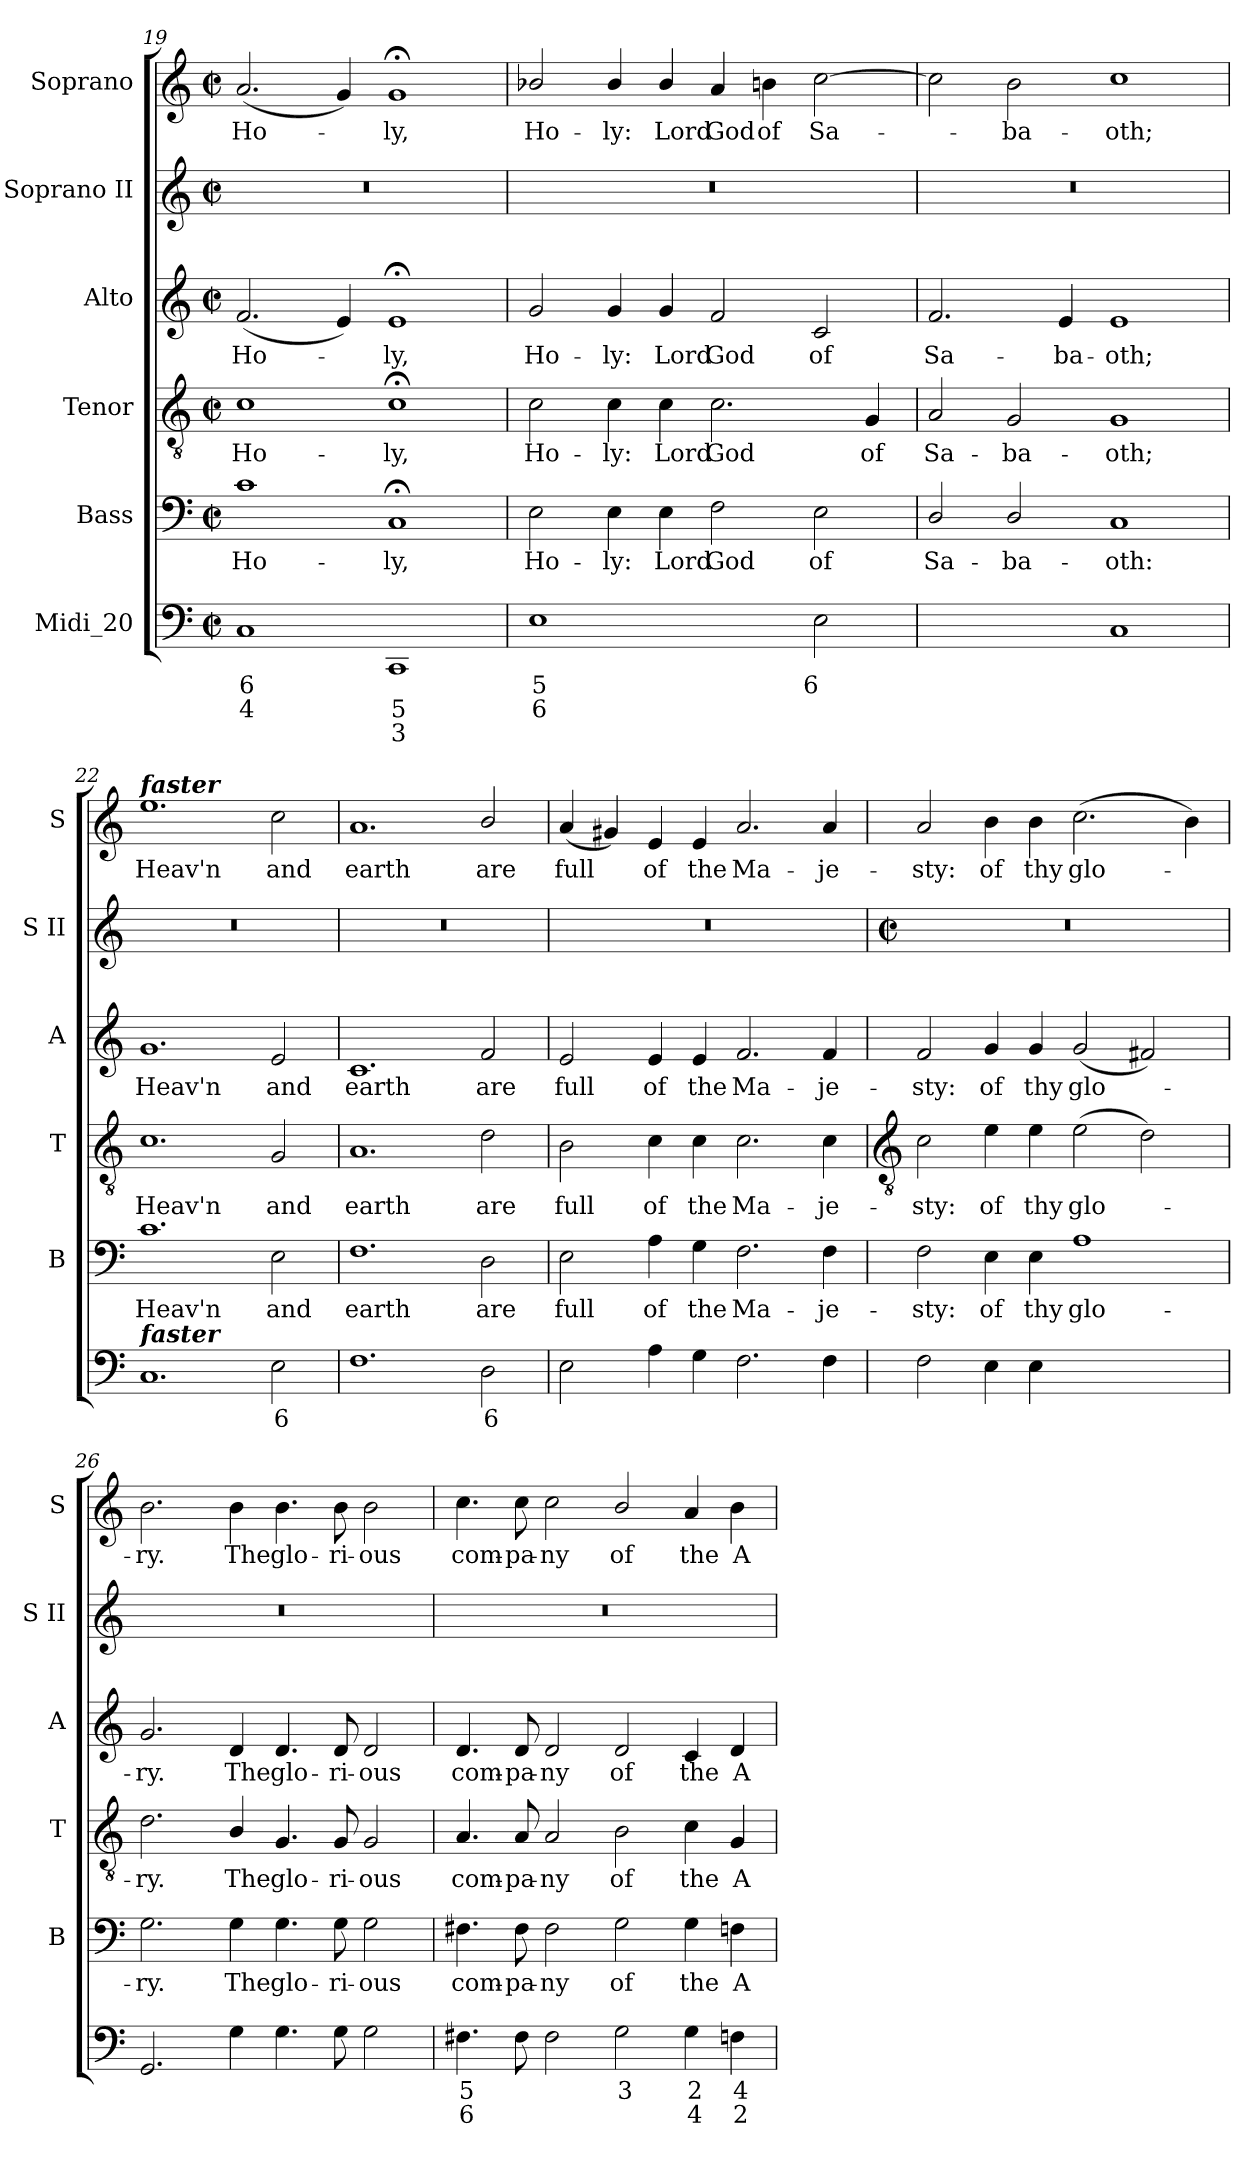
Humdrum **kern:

**kern	**text	**text	**text	**kern	**text	**kern	**text	**kern	**text	**kern	**kern	**text
*part6	*part6	*part6	*part6	*part5	*part5	*part4	*part4	*part3	*part3	*part2	*part1	*part1
*staff6	*staff6	*staff6	*staff6	*staff5	*staff5	*staff4	*staff4	*staff3	*staff3	*staff2	*staff1	*staff1
*I"Midi_20	*	*	*	*I"Bass	*	*I"Tenor	*	*I"Alto	*	*I"Soprano II	*I"Soprano	*
*	*	*	*	*I'B	*	*I'T	*	*I'A	*	*I'S II	*I'S	*
*clefF4	*	*	*	*clefF4	*	*clefGv2	*	*clefG2	*	*clefG2	*clefG2	*
*k[]	*	*	*	*k[]	*	*k[]	*	*k[]	*	*k[]	*k[]	*
*C:	*	*	*	*C:	*	*C:	*	*C:	*	*C:	*C:	*
*M4/2	*	*	*	*M4/2	*	*M4/2	*	*M4/2	*	*M4/2	*M4/2	*
*met(c|)	*	*	*	*met(c|)	*	*met(c|)	*	*met(c|)	*	*met(c|)	*met(c|)	*
=19	=19	=19	=19	=19	=19	=19	=19	=19	=19	=19	=19	=19
!	!LO:LY:b	!LO:LY:b	!	!	!LO:LY:b	!	!LO:LY:b	!	!LO:LY:b	!	!	!LO:LY:b
1C	6	4	.	1c	Ho-	1c	Ho-	(<2.f	Ho-	0r	(<2.a	Ho-
.	.	.	.	.	.	.	.	4e)	.	.	4g)	.
!	!	!LO:LY:b	!LO:LY:b	!	!LO:LY:b	!	!LO:LY:b	!	!LO:LY:b	!	!	!LO:LY:b
1CC	.	5	3	1C;<	-ly,	1c;<	-ly,	1e;<	ly,	.	1g;<	ly,
=20	=20	=20	=20	=20	=20	=20	=20	=20	=20	=20	=20	=20
!	!LO:LY:b	!LO:LY:b	!	!	!LO:LY:b	!	!LO:LY:b	!	!LO:LY:b	!	!	!LO:LY:b
1E	5	6	.	2E	Ho-	2c	Ho-	2g	Ho-	0r	2b-X/	Ho-
!	!	!	!	!	!LO:LY:b	!	!LO:LY:b	!	!LO:LY:b	!	!	!LO:LY:b
.	.	.	.	4E	-ly:	4c	-ly:	4g	-ly:	.	4b-/	-ly:
!	!	!	!	!	!LO:LY:b	!	!LO:LY:b	!	!LO:LY:b	!	!	!LO:LY:b
.	.	.	.	4E	Lord	4c	Lord	4g	Lord	.	4b-/	Lord
!	!LO:LY:b	!	!	!	!LO:LY:b	!	!LO:LY:b	!	!LO:LY:b	!	!	!LO:LY:b
[4Fyy	3	.	.	2F	God	2.c	God	2f	God	.	4a	God
!	!LO:LY:b	!	!	!	!	!	!	!	!	!	!	!LO:LY:b
4Fyy]	4	.	.	.	.	.	.	.	.	.	4bn	of
!	!LO:LY:b	!	!	!	!LO:LY:b	!	!	!	!LO:LY:b	!	!	!LO:LY:b
2E	6	.	.	2E	of	.	.	2c	of	.	[2cc	Sa-
!	!	!	!	!	!	!	!LO:LY:b	!	!	!	!	!
.	.	.	.	.	.	4G	of	.	.	.	.	.
=21	=21	=21	=21	=21	=21	=21	=21	=21	=21	=21	=21	=21
!	!LO:LY:b	!	!	!	!LO:LY:b	!	!LO:LY:b	!	!LO:LY:b	!	!	!
[2D/yy	7	.	.	2D/	Sa-	2A	Sa-	2.f	Sa-	0r	2cc]	.
!	!LO:LY:b	!LO:LY:b	!LO:LY:b	!	!LO:LY:b	!	!LO:LY:b	!	!	!	!	!LO:LY:b
2D/yy]	6	3	4	2D/	-ba-	2G	-ba-	.	.	.	2b	ba-
!	!	!	!	!	!	!	!	!	!LO:LY:b	!	!	!
.	.	.	.	.	.	.	.	4e	-ba-	.	.	.
!	!	!	!	!	!LO:LY:b	!	!LO:LY:b	!	!LO:LY:b	!	!	!LO:LY:b
1C	.	.	.	1C	-oth:	1G	-oth;	1e	-oth;	.	1cc	-oth;
=22	=22	=22	=22	=22	=22	=22	=22	=22	=22	=22	=22	=22
!	!	!	!	!	!	!	!	!	!	!	!LO:TX:a:Bi:t=faster	!
!LO:TX:a:Bi:t=faster	!	!	!	!	!	!	!	!	!	!	!	!
!	!	!	!	!	!LO:LY:b	!	!LO:LY:b	!	!LO:LY:b	!	!	!LO:LY:b
1.C	.	.	.	1.c	Heav'n	1.c	Heav'n	1.g	Heav'n	0r	1.ee	Heav'n
!	!LO:LY:b	!	!	!	!LO:LY:b	!	!LO:LY:b	!	!LO:LY:b	!	!	!LO:LY:b
2E	6	.	.	2E	and	2G	and	2e	and	.	2cc	and
=23	=23	=23	=23	=23	=23	=23	=23	=23	=23	=23	=23	=23
!	!	!	!	!	!LO:LY:b	!	!LO:LY:b	!	!LO:LY:b	!	!	!LO:LY:b
1.F	.	.	.	1.F	earth	1.A	earth	1.c	earth	0r	1.a	earth
!	!LO:LY:b	!	!	!	!LO:LY:b	!	!LO:LY:b	!	!LO:LY:b	!	!	!LO:LY:b
2D	6	.	.	2D	are	2d	are	2f	are	.	2b/	are
=24	=24	=24	=24	=24	=24	=24	=24	=24	=24	=24	=24	=24
!	!	!	!	!	!LO:LY:b	!	!LO:LY:b	!	!LO:LY:b	!	!	!LO:LY:b
2E	.	.	.	2E	full	2B	full	2e	full	0r	(<4a	full
.	.	.	.	.	.	.	.	.	.	.	4g#X)	.
!	!	!	!	!	!LO:LY:b	!	!LO:LY:b	!	!LO:LY:b	!	!	!LO:LY:b
4A	.	.	.	4A	of	4c	of	4e	of	.	4e	of
!	!	!	!	!	!LO:LY:b	!	!LO:LY:b	!	!LO:LY:b	!	!	!LO:LY:b
4G	.	.	.	4G	the	4c	the	4e	the	.	4e	the
!	!	!	!	!	!LO:LY:b	!	!LO:LY:b	!	!LO:LY:b	!	!	!LO:LY:b
2.F	.	.	.	2.F	Ma-	2.c	Ma-	2.f	Ma-	.	2.a	Ma-
!	!	!	!	!	!LO:LY:b	!	!LO:LY:b	!	!LO:LY:b	!	!	!LO:LY:b
4F	.	.	.	4F	-je-	4c	-je-	4f	-je-	.	4a	-je-
!!LO:LB:g=z
=25	=25	=25	=25	=25	=25	=25	=25	=25	=25	=25	=25	=25
*	*	*	*	*	*	*clefGv2	*	*	*	*	*	*
*	*	*	*	*	*	*	*	*	*	*M4/2	*	*
*	*	*	*	*	*	*	*	*	*	*met(c|)	*	*
!	!	!	!	!	!LO:LY:b	!	!LO:LY:b	!	!LO:LY:b	!	!	!LO:LY:b
2F	.	.	.	2F	-sty:	2c	-sty:	2f	-sty:	0r	2a	-sty:
!	!	!	!	!	!LO:LY:b	!	!LO:LY:b	!	!LO:LY:b	!	!	!LO:LY:b
4E	.	.	.	4E	of	4e	of	4g	of	.	4b	of
!	!	!	!	!	!LO:LY:b	!	!LO:LY:b	!	!LO:LY:b	!	!	!LO:LY:b
4E	.	.	.	4E	thy	4e	thy	4g	thy	.	4b	thy
!	!LO:LY:b	!	!	!	!LO:LY:b	!	!LO:LY:b	!	!LO:LY:b	!	!	!LO:LY:b
[2AA/yy	3	.	.	1A	glo-	(>2e	glo-	(<2g	glo-	.	(>2.cc	glo-
!	!LO:LY:b	!LO:LY:b	!LO:LY:b	!	!	!	!	!	!	!	!	!
2AAyy]	3	7	4	.	.	2d)	.	2f#X)	.	.	.	.
.	.	.	.	.	.	.	.	.	.	.	4b)	.
=26	=26	=26	=26	=26	=26	=26	=26	=26	=26	=26	=26	=26
!	!	!	!	!	!LO:LY:b	!	!LO:LY:b	!	!LO:LY:b	!	!	!LO:LY:b
2.GG	.	.	.	2.G	-ry.	2.d	ry.	2.g	ry.	0r	2.b	ry.
!	!	!	!	!	!LO:LY:b	!	!LO:LY:b	!	!LO:LY:b	!	!	!LO:LY:b
4G	.	.	.	4G	The	4B/	The	4d	The	.	4b	The
!	!	!	!	!	!LO:LY:b	!	!LO:LY:b	!	!LO:LY:b	!	!	!LO:LY:b
4.G	.	.	.	4.G	glo-	4.G	glo-	4.d	glo-	.	4.b	glo-
!	!	!	!	!	!LO:LY:b	!	!LO:LY:b	!	!LO:LY:b	!	!	!LO:LY:b
8G	.	.	.	8G	-ri-	8G	-ri-	8d	-ri-	.	8b	-ri-
!	!	!	!	!	!LO:LY:b	!	!LO:LY:b	!	!LO:LY:b	!	!	!LO:LY:b
2G	.	.	.	2G	-ous	2G	-ous	2d	-ous	.	2b	-ous
=27	=27	=27	=27	=27	=27	=27	=27	=27	=27	=27	=27	=27
!	!LO:LY:b	!LO:LY:b	!	!	!LO:LY:b	!	!LO:LY:b	!	!LO:LY:b	!	!	!LO:LY:b
4.F#X	5	6	.	4.F#X	com-	4.A	com-	4.d	com-	0r	4.cc	com-
!	!	!	!	!	!LO:LY:b	!	!LO:LY:b	!	!LO:LY:b	!	!	!LO:LY:b
8F#	.	.	.	8F#	-pa-	8A	-pa-	8d	-pa-	.	8cc	-pa-
!	!	!	!	!	!LO:LY:b	!	!LO:LY:b	!	!LO:LY:b	!	!	!LO:LY:b
2F#	.	.	.	2F#	-ny	2A	-ny	2d	-ny	.	2cc	-ny
!	!LO:LY:b	!	!	!	!LO:LY:b	!	!LO:LY:b	!	!LO:LY:b	!	!	!LO:LY:b
2G	3	.	.	2G	of	2B	of	2d	of	.	2b/	of
!	!LO:LY:b	!LO:LY:b	!	!	!LO:LY:b	!	!LO:LY:b	!	!LO:LY:b	!	!	!LO:LY:b
4G	2	4	.	4G	the	4c	the	4c	the	.	4a	the
!	!LO:LY:b	!LO:LY:b	!	!	!LO:LY:b	!	!LO:LY:b	!	!LO:LY:b	!	!	!LO:LY:b
4Fn	4	2	.	4Fn	A-	4G	A-	4d	A-	.	4b	A-
=	=	=	=	=	=	=	=	=	=	=	=	=
*-	*-	*-	*-	*-	*-	*-	*-	*-	*-	*-	*-	*-
